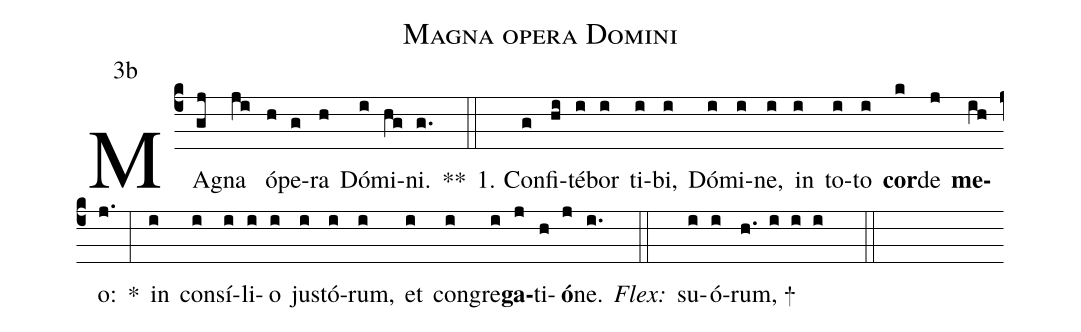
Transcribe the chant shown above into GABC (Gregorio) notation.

name:Magna opera Domini;
office-part:Antiphona;
mode:3;
annotation:3b;
%%
(c4) MA(gj)gna(ji) ó(h)pe(g)ra(h) Dó(i)mi(hg)ni.(g.) **(::) 1. Con(g)fi(hi)té(i)bor(i) ti(i)bi,(i) Dó(i)mi(i)ne,(i) in(i) to(i)to(i) <b>cor</b>(k)de(j) <b>me</b>(ih)o:(j.) *(:) in(i) con(i)sí(i)li(i)o(i) jus(i)tó(i)rum,(i) et(i) con(i)gre(i)<b>ga</b>(j)ti(h)<b>ó</b>(j)ne.(i.)
<i>Flex:</i>(::)  su(i)ó(i)rum, +(h. i i i  ::)
